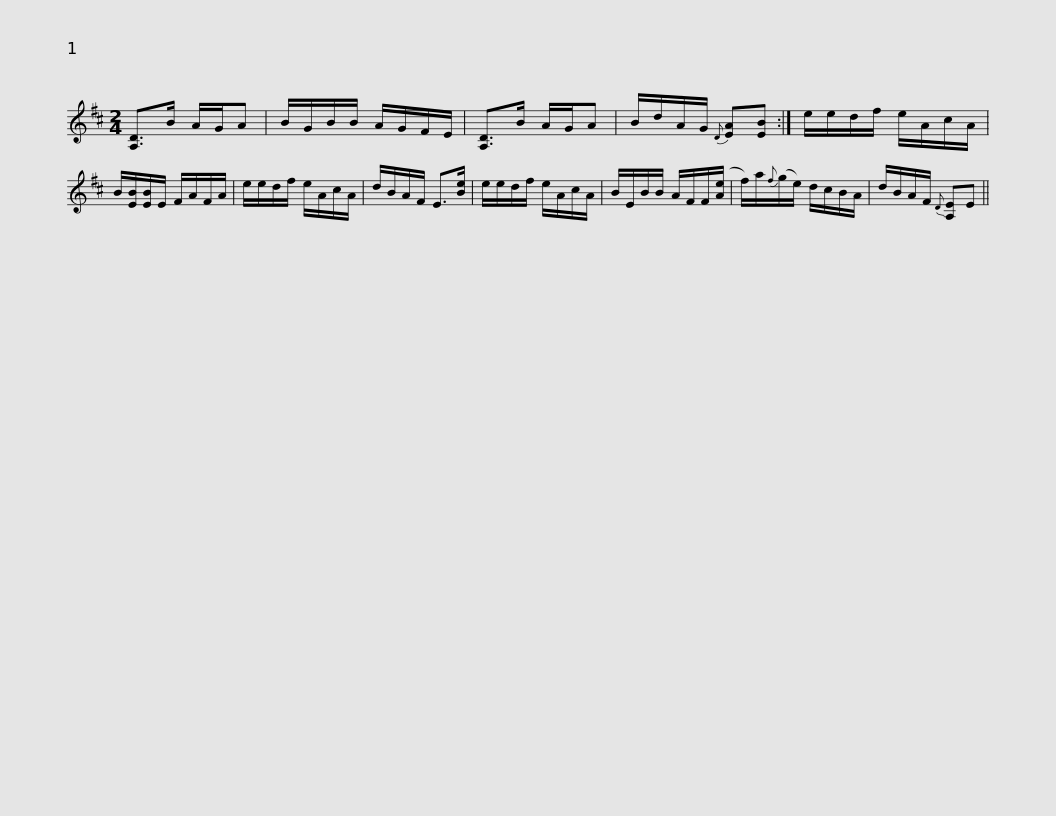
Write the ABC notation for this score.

X:1
L:1/8
M:2/4
I:linebreak $
K:D
V:1 treble
V:1
 [A,D]>B A/G/A | B/G/B/B/ A/G/F/E/ | [A,D]>B A/G/A | B/d/A/G/{D} [EA][EB] :| e/e/d/f/ e/A/c/A/ | %5
 B/[EB]/[EB]/E/ F/A/F/A/ |$ e/e/d/f/ e/A/c/A/ | d/B/A/F/ E>[Be] | e/e/d/f/ e/A/c/A/ | B/E/B/B/ A/F/F/([Ae]/ | %10
 f/)a/{f}(g/e/) d/c/B/A/ | d/B/A/F/{D} [A,E]E || %12
